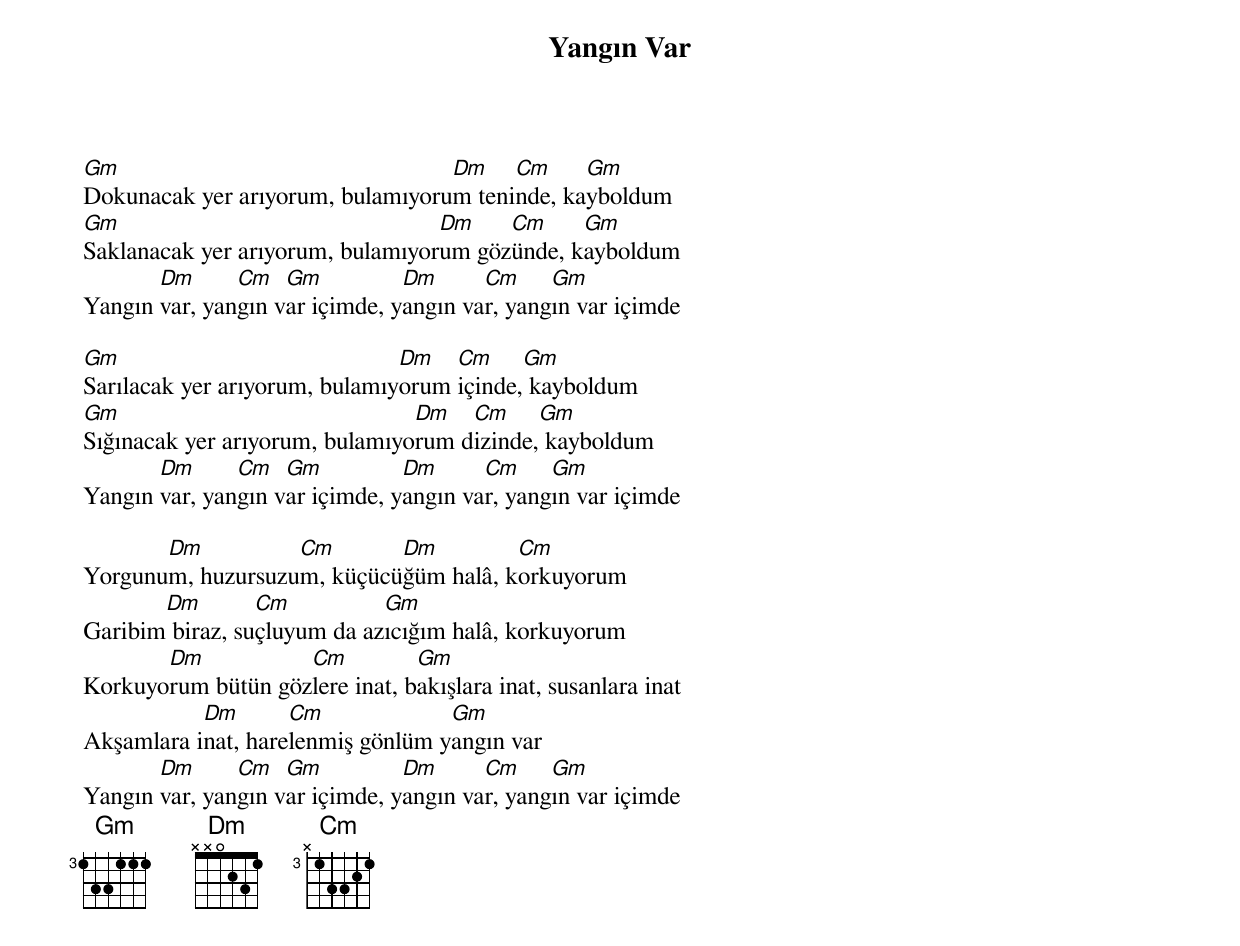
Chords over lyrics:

{title: Yangın Var}
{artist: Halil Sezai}

Gm                                Dm    Cm     Gm
Dokunacak yer arıyorum, bulamıyorum teninde, kayboldum
Gm                                Dm    Cm     Gm
Saklanacak yer arıyorum, bulamıyorum gözünde, kayboldum
       Dm      Cm   Gm          Dm      Cm     Gm
Yangın var, yangın var içimde, yangın var, yangın var içimde

Gm                             Dm   Cm     Gm
Sarılacak yer arıyorum, bulamıyorum içinde, kayboldum
Gm                              Dm   Cm     Gm
Sığınacak yer arıyorum, bulamıyorum dizinde, kayboldum
       Dm      Cm   Gm          Dm      Cm     Gm
Yangın var, yangın var içimde, yangın var, yangın var içimde

       Dm          Cm       Dm         Cm
Yorgunum, huzursuzum, küçücüğüm halâ, korkuyorum
       Dm        Cm          Gm
Garibim biraz, suçluyum da azıcığım halâ, korkuyorum
       Dm           Cm          Gm
Korkuyorum bütün gözlere inat, bakışlara inat, susanlara inat
           Dm       Cm             Gm
Akşamlara inat, harelenmiş gönlüm yangın var
       Dm      Cm   Gm          Dm      Cm     Gm
Yangın var, yangın var içimde, yangın var, yangın var içimde
